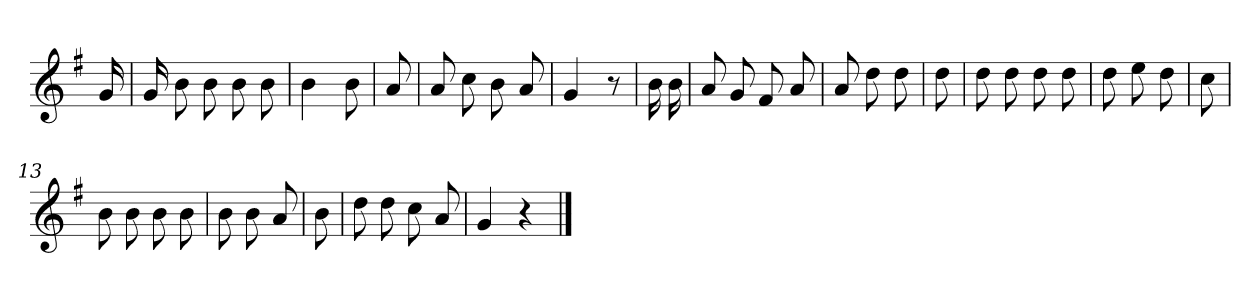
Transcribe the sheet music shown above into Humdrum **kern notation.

**kern
*part1
*staff1
*clefG2
*k[f#]
*G:
=
16g
=1
16g
8b
8b
8b
8b
=2
4b
8b
=3
8a
=4
8a
8cc
8b
8a
=5
4g
8r
=6
16b
16b
=7
8a
8g
8f#
8a
=8
8a
8dd
8dd
=9
8dd
=10
8dd
8dd
8dd
8dd
=11
8dd
8ee
8dd
=12
8cc
=13
8b
8b
8b
8b
=14
8b
8b
8a
=15
8b
=16
8dd
8dd
8cc
8a
=17
4g
4r
==
*-
